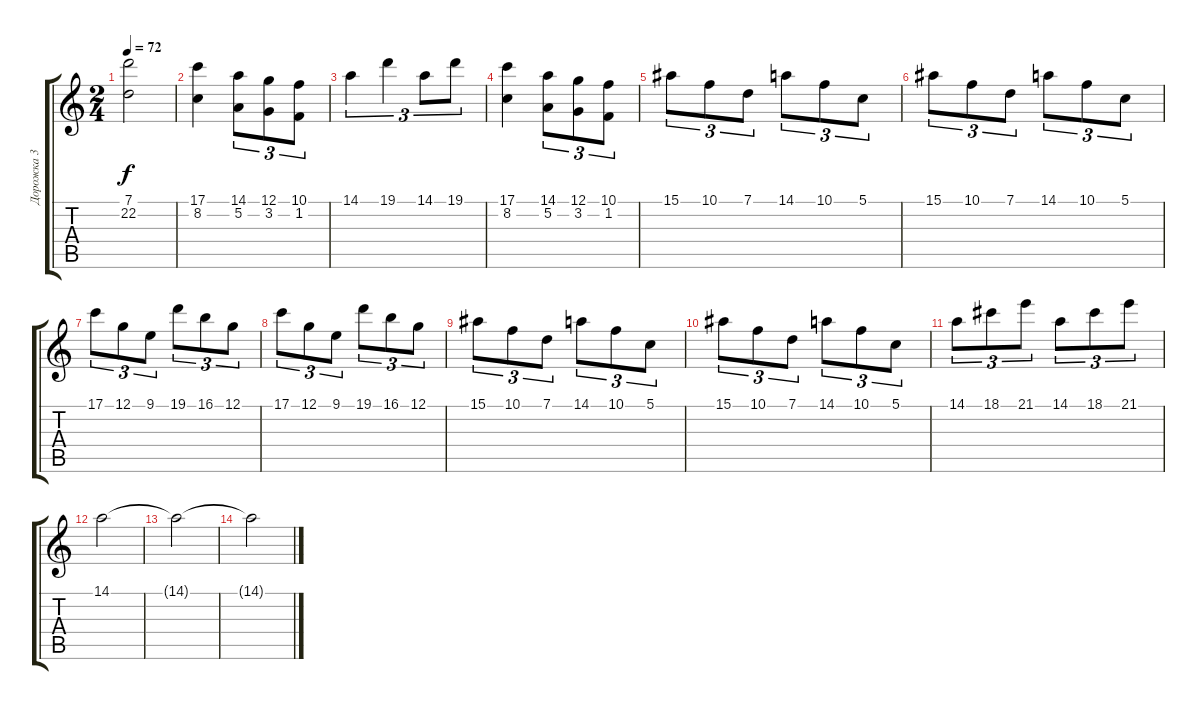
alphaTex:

\track ("Дорожка 3" "Дорожка 3") {instrument choiraahs}
\staff {score tabs}
\tuning (G4 E4 A3 D3 G2 C2) {hide}
\ts (2 4)
\tempo 72
\clef g2
\ks c
(7.1 22.2).2{dy f} |
(17.1 8.2).4 (14.1 5.2).8{tu (3 2)} (12.1 3.2).8{tu (3 2)} (10.1 1.2).8{tu (3 2)} |
14.1.4{tu (3 2)} 19.1.4{tu (3 2)} 14.1.8{tu (3 2)} 19.1.8{tu (3 2)} |
(17.1 8.2).4 (14.1 5.2).8{tu (3 2)} (12.1 3.2).8{tu (3 2)} (10.1 1.2).8{tu (3 2)} |
15.1.8{tu (3 2)} 10.1.8{tu (3 2)} 7.1.8{tu (3 2)} 14.1.8{tu (3 2)} 10.1.8{tu (3 2)} 5.1.8{tu (3 2)} |
15.1.8{tu (3 2)} 10.1.8{tu (3 2)} 7.1.8{tu (3 2)} 14.1.8{tu (3 2)} 10.1.8{tu (3 2)} 5.1.8{tu (3 2)} |
17.1.8{tu (3 2)} 12.1.8{tu (3 2)} 9.1.8{tu (3 2)} 19.1.8{tu (3 2)} 16.1.8{tu (3 2)} 12.1.8{tu (3 2)} |
17.1.8{tu (3 2)} 12.1.8{tu (3 2)} 9.1.8{tu (3 2)} 19.1.8{tu (3 2)} 16.1.8{tu (3 2)} 12.1.8{tu (3 2)} |
15.1.8{tu (3 2)} 10.1.8{tu (3 2)} 7.1.8{tu (3 2)} 14.1.8{tu (3 2)} 10.1.8{tu (3 2)} 5.1.8{tu (3 2)} |
15.1.8{tu (3 2)} 10.1.8{tu (3 2)} 7.1.8{tu (3 2)} 14.1.8{tu (3 2)} 10.1.8{tu (3 2)} 5.1.8{tu (3 2)} |
14.1.8{tu (3 2)} 18.1.8{tu (3 2)} 21.1.8{tu (3 2)} 14.1.8{tu (3 2)} 18.1.8{tu (3 2)} 21.1.8{tu (3 2)} |
14.1.2 |
14.1{t}.2 |
14.1{t}.2
